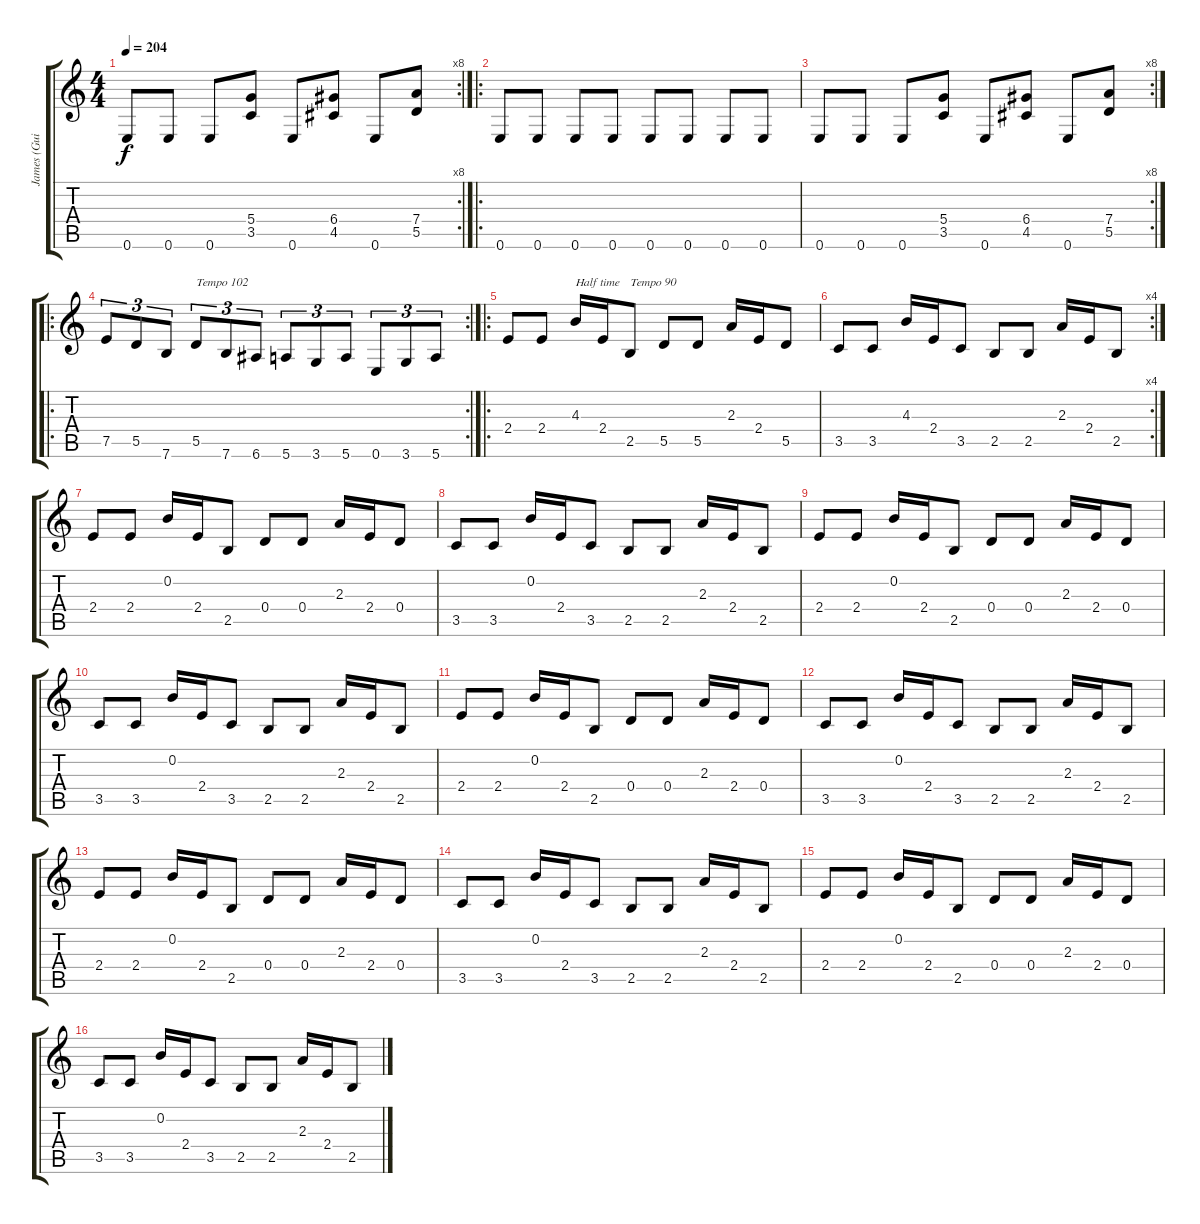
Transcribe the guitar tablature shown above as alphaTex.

\track ("James (Guitar 1)" "James (Gui") {instrument distortionguitar}
\staff {score tabs}
\tuning (E4 B3 G3 D3 A2 E2) {hide}
\rc 8
\ts (4 4)
\tempo 204
\clef g2
\ks c
0.6.8{dy f} 0.6.8 0.6.8 (5.4 3.5).8 0.6.8 (6.4 4.5).8 0.6.8 (7.4 5.5).8 |
\ro
0.6.8 0.6.8 0.6.8 0.6.8 0.6.8 0.6.8 0.6.8 0.6.8 |
\rc 8
0.6.8 0.6.8 0.6.8 (5.4 3.5).8 0.6.8 (6.4 4.5).8 0.6.8 (7.4 5.5).8 |
\ro
\rc 2
7.5.8{tu (3 2)} 5.5.8{tu (3 2)} 7.6.8{tu (3 2)} 5.5.8{tu (3 2) txt "Tempo 102"} 7.6.8{tu (3 2)} 6.6.8{tu (3 2)} 5.6.8{tu (3 2)} 3.6.8{tu (3 2)} 5.6.8{tu (3 2)} 0.6.8{tu (3 2)} 3.6.8{tu (3 2)} 5.6.8{tu (3 2)} |
\ro
2.4.8 2.4.8 4.3.16{txt "Half time"} 2.4.16 2.5.8{txt "Tempo 90"} 5.5.8 5.5.8 2.3.16 2.4.16 5.5.8 |
\rc 4
3.5.8 3.5.8 4.3.16 2.4.16 3.5.8 2.5.8 2.5.8 2.3.16 2.4.16 2.5.8 |
2.4.8 2.4.8 0.2.16 2.4.16 2.5.8 0.4.8 0.4.8 2.3.16 2.4.16 0.4.8 |
3.5.8 3.5.8 0.2.16 2.4.16 3.5.8 2.5.8 2.5.8 2.3.16 2.4.16 2.5.8 |
2.4.8 2.4.8 0.2.16 2.4.16 2.5.8 0.4.8 0.4.8 2.3.16 2.4.16 0.4.8 |
3.5.8 3.5.8 0.2.16 2.4.16 3.5.8 2.5.8 2.5.8 2.3.16 2.4.16 2.5.8 |
2.4.8 2.4.8 0.2.16 2.4.16 2.5.8 0.4.8 0.4.8 2.3.16 2.4.16 0.4.8 |
3.5.8 3.5.8 0.2.16 2.4.16 3.5.8 2.5.8 2.5.8 2.3.16 2.4.16 2.5.8 |
2.4.8 2.4.8 0.2.16 2.4.16 2.5.8 0.4.8 0.4.8 2.3.16 2.4.16 0.4.8 |
3.5.8 3.5.8 0.2.16 2.4.16 3.5.8 2.5.8 2.5.8 2.3.16 2.4.16 2.5.8 |
2.4.8 2.4.8 0.2.16 2.4.16 2.5.8 0.4.8 0.4.8 2.3.16 2.4.16 0.4.8 |
3.5.8 3.5.8 0.2.16 2.4.16 3.5.8 2.5.8 2.5.8 2.3.16 2.4.16 2.5.8
